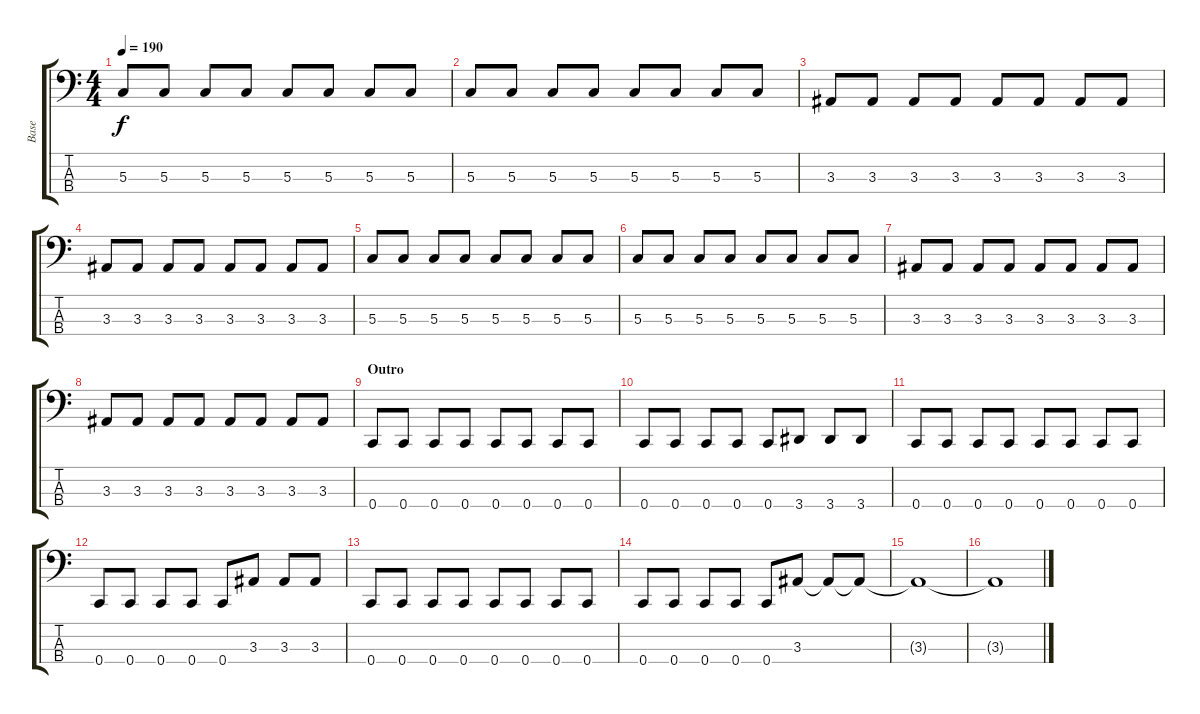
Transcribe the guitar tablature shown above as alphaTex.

\track ("Base" "Base") {instrument electricbassfinger}
\staff {score tabs}
\tuning (F2 C2 G1 C1) {hide}
\ts (4 4)
\tempo 190
\clef f4
\ks c
5.3.8{dy f} 5.3.8 5.3.8 5.3.8 5.3.8 5.3.8 5.3.8 5.3.8 |
5.3.8 5.3.8 5.3.8 5.3.8 5.3.8 5.3.8 5.3.8 5.3.8 |
3.3.8 3.3.8 3.3.8 3.3.8 3.3.8 3.3.8 3.3.8 3.3.8 |
3.3.8 3.3.8 3.3.8 3.3.8 3.3.8 3.3.8 3.3.8 3.3.8 |
5.3.8 5.3.8 5.3.8 5.3.8 5.3.8 5.3.8 5.3.8 5.3.8 |
5.3.8 5.3.8 5.3.8 5.3.8 5.3.8 5.3.8 5.3.8 5.3.8 |
3.3.8 3.3.8 3.3.8 3.3.8 3.3.8 3.3.8 3.3.8 3.3.8 |
3.3.8 3.3.8 3.3.8 3.3.8 3.3.8 3.3.8 3.3.8 3.3.8 |
\section ("" "Outro")
0.4.8 0.4.8 0.4.8 0.4.8 0.4.8 0.4.8 0.4.8 0.4.8 |
0.4.8 0.4.8 0.4.8 0.4.8 0.4.8 3.4.8 3.4.8 3.4.8 |
0.4.8 0.4.8 0.4.8 0.4.8 0.4.8 0.4.8 0.4.8 0.4.8 |
0.4.8 0.4.8 0.4.8 0.4.8 0.4.8 3.3.8 3.3.8 3.3.8 |
0.4.8 0.4.8 0.4.8 0.4.8 0.4.8 0.4.8 0.4.8 0.4.8 |
0.4.8 0.4.8 0.4.8 0.4.8 0.4.8 3.3.8 3.3{t}.8 3.3{t}.8 |
3.3{t}.1 |
3.3{t}.1
